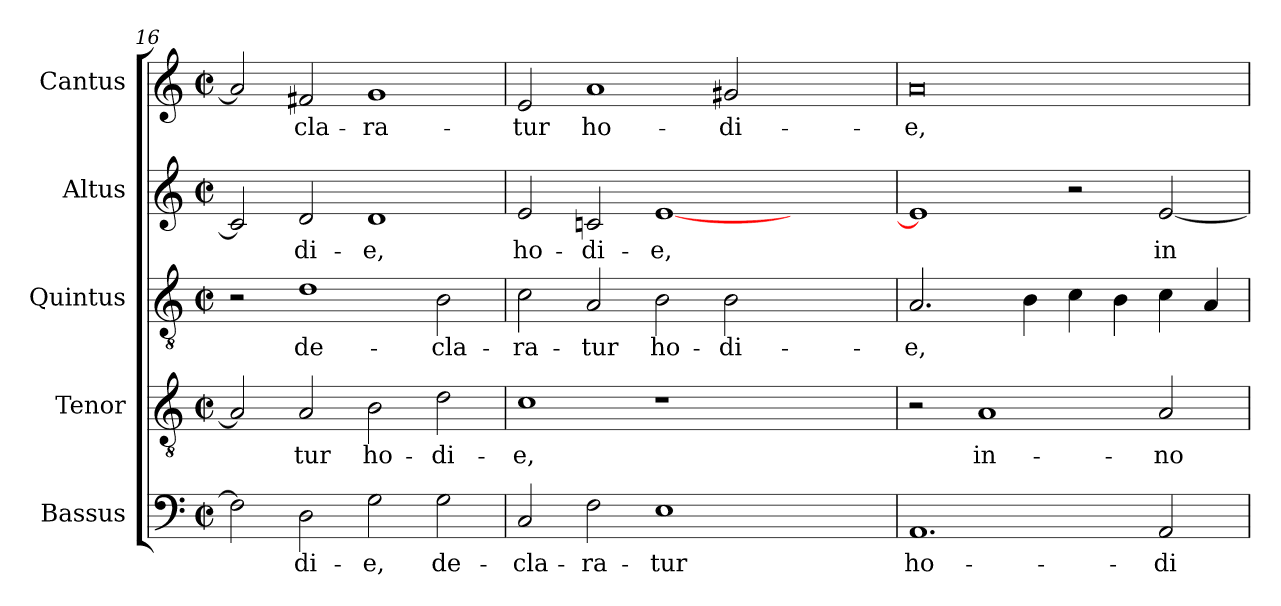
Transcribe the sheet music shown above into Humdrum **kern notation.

**kern	**text	**kern	**text	**kern	**text	**kern	**text	**kern	**text
*part5	*part5	*part4	*part4	*part3	*part3	*part2	*part2	*part1	*part1
*staff5	*staff5	*staff4	*staff4	*staff3	*staff3	*staff2	*staff2	*staff1	*staff1
*I"Bassus	*	*I"Tenor	*	*I"Quintus	*	*I"Altus	*	*I"Cantus	*
*clefF4	*	*clefGv2	*	*clefGv2	*	*clefG2	*	*clefG2	*
*M2/2	*	*M2/2	*	*M2/2	*	*M2/2	*	*M2/2	*
*met(c|)	*	*met(c|)	*	*met(c|)	*	*met(c|)	*	*met(c|)	*
=16	=16	=16	=16	=16	=16	=16	=16	=16	=16
2F\]	.	2A/]	.	2r	.	2c/]	.	2a/]	.
!	!LO:LY:b:cj	!	!LO:LY:b:cj	!	!LO:LY:b:cj	!	!LO:LY:b:cj	!	!LO:LY:b:cj
2D\	-di-	2A/	-tur	1d	de-	2d/	-di-	2f#X/	-cla-
!	!LO:LY:b:cj	!	!LO:LY:b:cj	!	!	!	!LO:LY:b:cj	!	!LO:LY:b:cj
2G\	-e,	2B\	ho-	.	.	1d	-e,	1g	-ra-
!	!LO:LY:b:cj	!	!LO:LY:b:cj	!	!LO:LY:b:cj	!	!	!	!
2G\	de-	2d\	-di-	2B\	-cla-	.	.	.	.
!!LO:LB:g=z
=17	=17	=17	=17	=17	=17	=17	=17	=17	=17
!	!LO:LY:b:cj	!	!LO:LY:b:cj	!	!LO:LY:b:cj	!	!LO:LY:b:cj	!	!LO:LY:b:cj
2C/	-cla-	1c	-e,	2c\	-ra-	2e/	ho-	2e/	-tur
!	!LO:LY:b:cj	!	!	!	!LO:LY:b:cj	!	!LO:LY:b:cj	!	!LO:LY:b:cj
2F\	-ra-	.	.	2A/	-tur	2cn/	-di-	1a	ho-
!	!LO:LY:b:cj	!LO:N:vis=1	!	!	!LO:LY:b:cj	!	!LO:LY:b:cj	!	!
1E	-tur	0r	.	2B\	ho-	[<1e	-e,	.	.
!	!	!	!	!	!LO:LY:b:cj	!	!	!	!LO:LY:b:cj
.	.	.	.	2B\	-di-	.	.	2g#X/	-di-
1ryy	.	.	.	1ryy	.	1ryy	.	1ryy	.
=18	=18	=18	=18	=18	=18	=18	=18	=18	=18
!	!LO:LY:b:cj	!	!	!	!LO:LY:b:cj	!	!	!	!LO:LY:b:cj
1.AA	ho-	2r	.	2.A/	-e,	1e]	.	0a	-e,
!	!	!	!LO:LY:b:cj	!	!	!	!	!	!
.	.	1A	in-	.	.	.	.	.	.
.	.	.	.	4B\	.	.	.	.	.
.	.	.	.	4c\	.	2r	.	.	.
.	.	.	.	4B\	.	.	.	.	.
!	!LO:LY:b:cj	!	!LO:LY:b:cj	!	!	!	!LO:LY:b:cj	!	!
2AA/	-di-	2A/	-no-	4c\	.	[<2e/	in-	.	.
.	.	.	.	4A/	.	.	.	.	.
=	=	=	=	=	=	=	=	=	=
*-	*-	*-	*-	*-	*-	*-	*-	*-	*-
